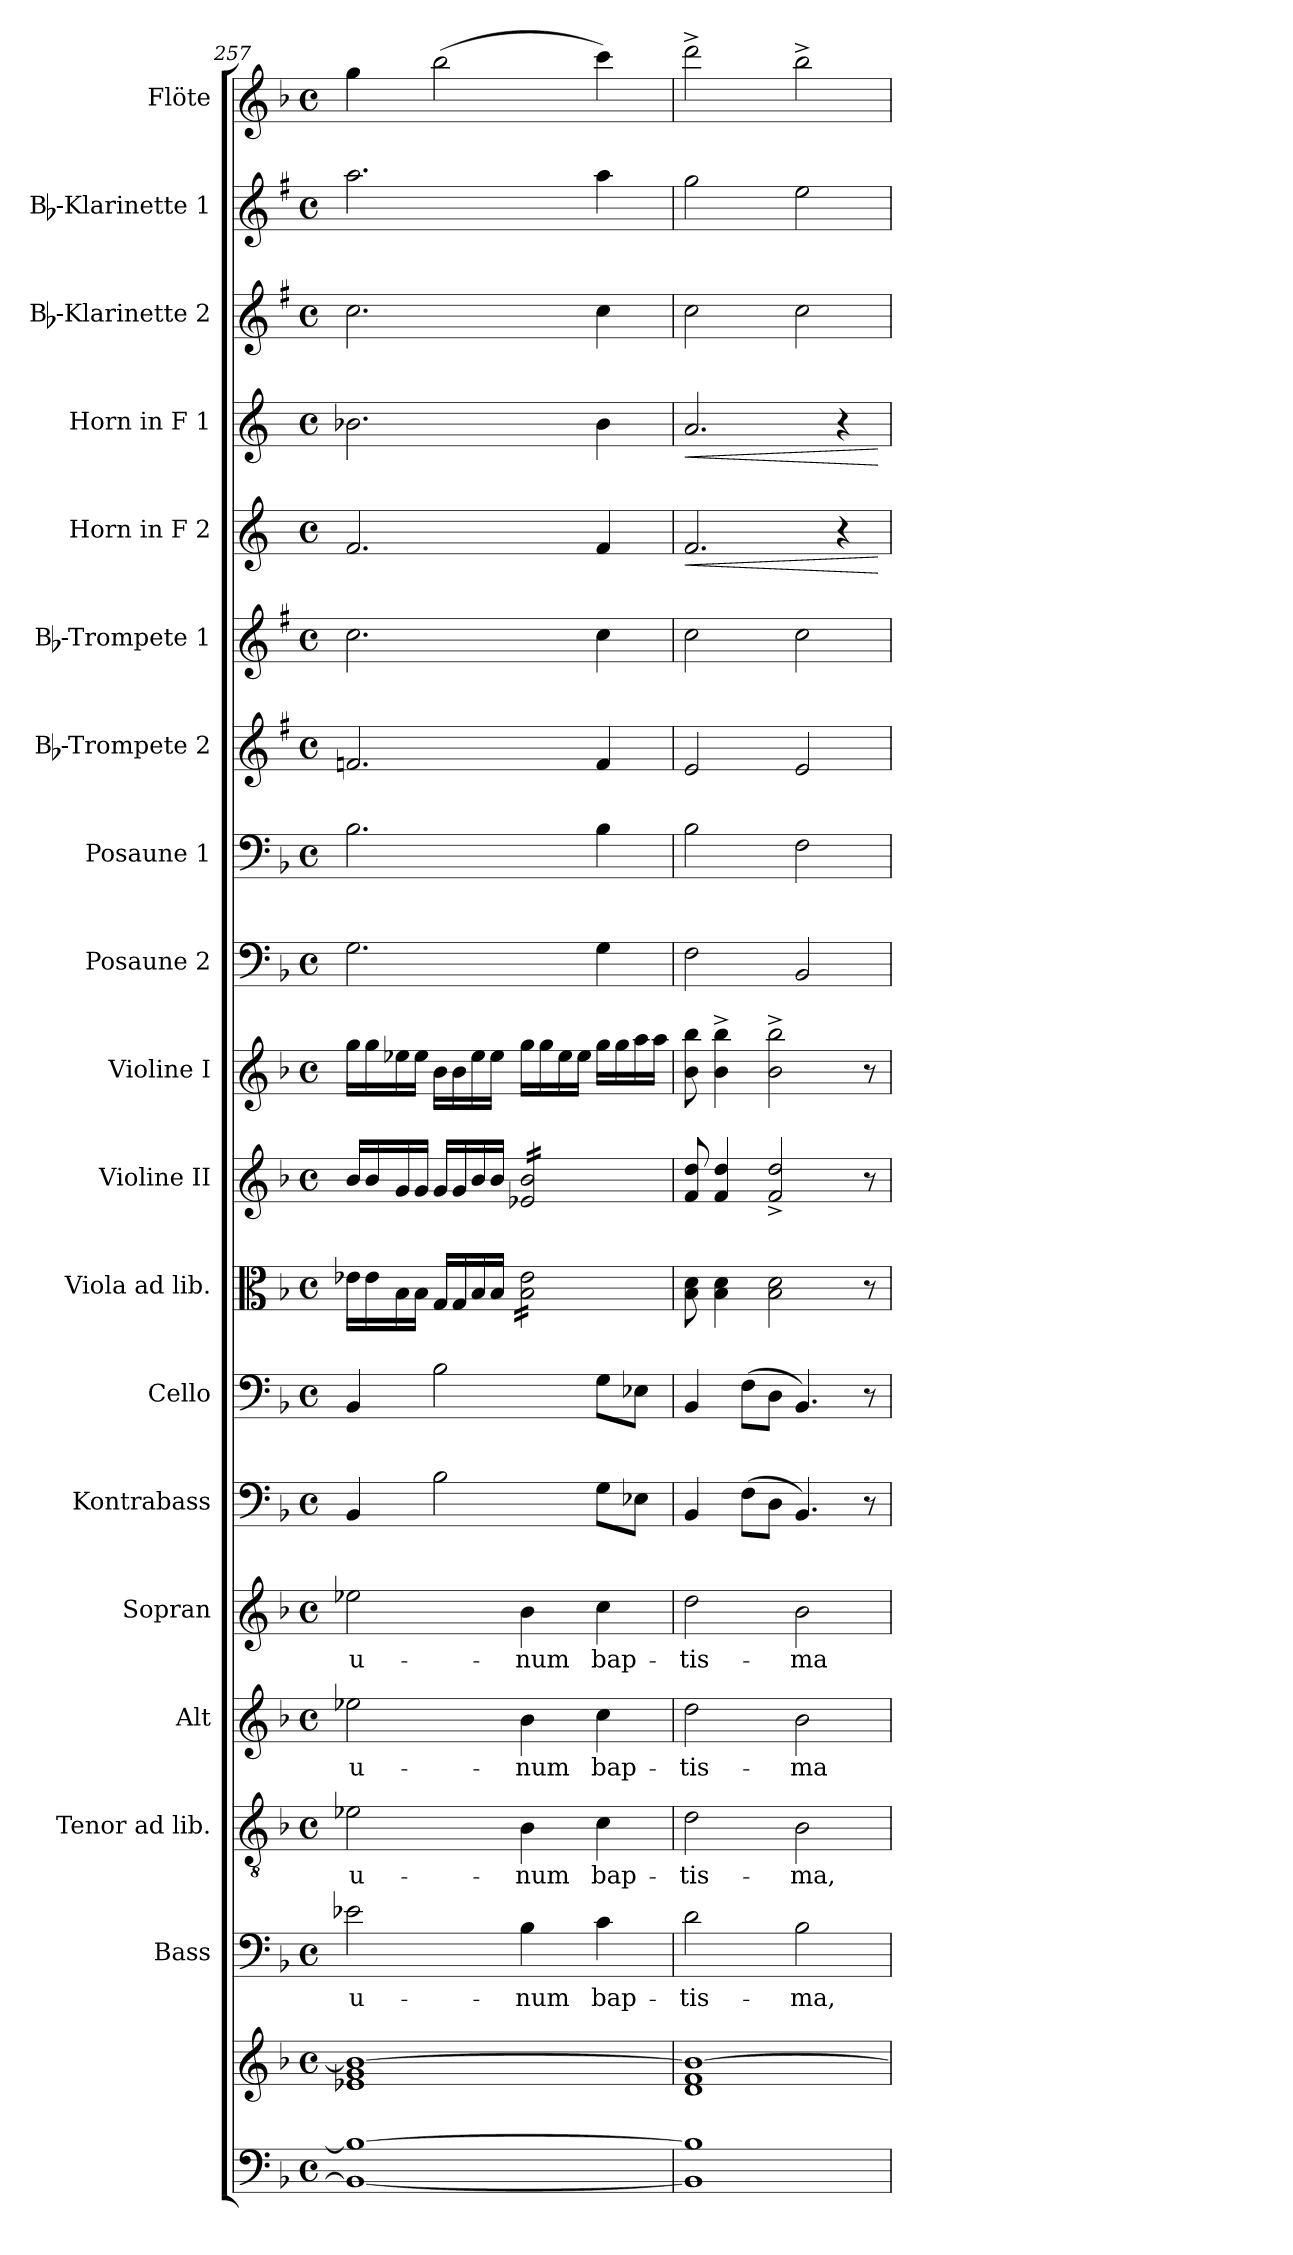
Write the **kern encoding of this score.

**kern	**kern	**kern	**text	**kern	**text	**kern	**text	**kern	**text	**kern	**kern	**kern	**kern	**kern	**kern	**kern	**kern	**kern	**kern	**dynam	**kern	**dynam	**kern	**kern	**kern
*part19	*part19	*part18	*part18	*part17	*part17	*part16	*part16	*part15	*part15	*part14	*part13	*part12	*part11	*part10	*part9	*part8	*part7	*part6	*part5	*part5	*part4	*part4	*part3	*part2	*part1
*staff20	*staff19	*staff18	*staff18	*staff17	*staff17	*staff16	*staff16	*staff15	*staff15	*staff14	*staff13	*staff12	*staff11	*staff10	*staff9	*staff8	*staff7	*staff6	*staff5	*staff5	*staff4	*staff4	*staff3	*staff2	*staff1
*	*	*I"Bass	*	*I"Tenor ad lib.	*	*I"Alt	*	*I"Sopran	*	*I"Kontrabass	*I"Cello	*I"Viola ad lib.	*I"Violine II	*I"Violine I	*I"Posaune 2	*I"Posaune 1	*I"Bb-Trompete 2	*I"Bb-Trompete 1	*I"Horn in F 2	*	*I"Horn in F 1	*	*I"Bb-Klarinette 2	*I"Bb-Klarinette 1	*I"Flöte
*	*	*I'B.	*	*I'T.	*	*I'A.	*	*I'S.	*	*I'Kb.	*	*I'Vla.	*I'Vl. II	*I'Vl. I	*I'Pos. 2	*I'Pos. 1	*I'Bb Trp. 2	*I'Bb Trp. 1	*	*	*	*	*I'Bb Kl. 2	*I'Bb Kl. 1	*I'Fl.
*clefF4	*clefG2	*clefF4	*	*clefGv2	*	*clefG2	*	*clefG2	*	*clefF4	*clefF4	*clefC3	*clefG2	*clefG2	*clefF4	*clefF4	*clefG2	*clefG2	*clefG2	*	*clefG2	*	*clefG2	*clefG2	*clefG2
*	*	*	*	*	*	*	*	*	*	*ITrd7c12	*	*	*	*	*	*	*ITrd1c2	*ITrd1c2	*ITrd4c7	*	*ITrd4c7	*	*ITrd1c2	*ITrd1c2	*
*k[b-]	*k[b-]	*k[b-]	*	*k[b-]	*	*k[b-]	*	*k[b-]	*	*k[b-]	*k[b-]	*k[b-]	*k[b-]	*k[b-]	*k[b-]	*k[b-]	*k[b-]	*k[b-]	*k[b-]	*	*k[b-]	*	*k[b-]	*k[b-]	*k[b-]
*F:	*F:	*F:	*	*F:	*	*F:	*	*F:	*	*F:	*F:	*F:	*F:	*F:	*F:	*F:	*F:	*F:	*F:	*	*F:	*	*F:	*F:	*F:
*M4/4	*M4/4	*M4/4	*	*M4/4	*	*M4/4	*	*M4/4	*	*M4/4	*M4/4	*M4/4	*M4/4	*M4/4	*M4/4	*M4/4	*M4/4	*M4/4	*M4/4	*	*M4/4	*	*M4/4	*M4/4	*M4/4
*met(c)	*met(c)	*met(c)	*	*met(c)	*	*met(c)	*	*met(c)	*	*met(c)	*met(c)	*met(c)	*met(c)	*met(c)	*met(c)	*met(c)	*met(c)	*met(c)	*met(c)	*	*met(c)	*	*met(c)	*met(c)	*met(c)
=257	=257	=257	=257	=257	=257	=257	=257	=257	=257	=257	=257	=257	=257	=257	=257	=257	=257	=257	=257	=257	=257	=257	=257	=257	=257
*^	*^	*	*	*	*	*	*	*	*	*	*	*	*	*	*	*	*	*	*	*	*	*	*	*	*
!	!	!	!	!	!LO:LY:b	!	!LO:LY:b	!	!LO:LY:b	!	!LO:LY:b	!	!	!	!	!	!	!	!	!	!	!	!	!	!	!	!
1B-_	1BB-_	1b-_	1e-X 1g	2e-X\	u-	2e-X\	u-	2ee-X\	u-	2ee-X\	u-	4BBB-/	4BB-/	16e-X\LL	16b-/LL	16gg\LL	2.G\	2.B-\	2.e-X/	2.b-\	2.B-/	.	2.e-X\	.	2.b-\	2.gg\	4gg\
.	.	.	.	.	.	.	.	.	.	.	.	.	.	16e-\	16b-/	16gg\	.	.	.	.	.	.	.	.	.	.	.
.	.	.	.	.	.	.	.	.	.	.	.	.	.	16B-\	16g/	16ee-X\	.	.	.	.	.	.	.	.	.	.	.
.	.	.	.	.	.	.	.	.	.	.	.	.	.	16B-\JJ	16g/JJ	16ee-\JJ	.	.	.	.	.	.	.	.	.	.	.
.	.	.	.	.	.	.	.	.	.	.	.	2BB-\	2B-\	16G/LL	16g/LL	16b-\LL	.	.	.	.	.	.	.	.	.	.	(>2bb-\
.	.	.	.	.	.	.	.	.	.	.	.	.	.	16G/	16g/	16b-\	.	.	.	.	.	.	.	.	.	.	.
.	.	.	.	.	.	.	.	.	.	.	.	.	.	16B-/	16b-/	16ee-\	.	.	.	.	.	.	.	.	.	.	.
.	.	.	.	.	.	.	.	.	.	.	.	.	.	16B-/JJ	16b-/JJ	16ee-\JJ	.	.	.	.	.	.	.	.	.	.	.
!	!	!	!	!	!LO:LY:b	!	!LO:LY:b	!	!LO:LY:b	!	!LO:LY:b	!	!	!	!	!	!	!	!	!	!	!	!	!	!	!	!
*	*	*	*	*	*	*	*	*	*	*	*	*	*	*tremolo	*	*	*	*	*	*	*	*	*	*	*	*	*
*	*	*	*	*	*	*	*	*	*	*	*	*	*	*	*tremolo	*	*	*	*	*	*	*	*	*	*	*	*
.	.	.	.	4B-\	-num	4B-\	-num	4b-\	-num	4b-\	-num	.	.	16B-\ 16e-\LL	16e-X/ 16b-/LL	16gg\LL	.	.	.	.	.	.	.	.	.	.	.
.	.	.	.	.	.	.	.	.	.	.	.	.	.	16B-\ 16e-\	16e-X/ 16b-/	16gg\	.	.	.	.	.	.	.	.	.	.	.
.	.	.	.	.	.	.	.	.	.	.	.	.	.	16B-\ 16e-\	16e-X/ 16b-/	16ee-\	.	.	.	.	.	.	.	.	.	.	.
.	.	.	.	.	.	.	.	.	.	.	.	.	.	16B-\ 16e-\	16e-X/ 16b-/	16ee-\JJ	.	.	.	.	.	.	.	.	.	.	.
!	!	!	!	!	!LO:LY:b	!	!LO:LY:b	!	!LO:LY:b	!	!LO:LY:b	!	!	!	!	!	!	!	!	!	!	!	!	!	!	!	!
.	.	.	.	4c\	bap-	4c\	bap-	4cc\	bap-	4cc\	bap-	8GG\L	8G\L	16B-\ 16e-\	16e-X/ 16b-/	16gg\LL	4G\	4B-\	4e-/	4b-\	4B-/	.	4e-\	.	4b-\	4gg\	4ccc\)
.	.	.	.	.	.	.	.	.	.	.	.	.	.	16B-\ 16e-\	16e-X/ 16b-/	16gg\	.	.	.	.	.	.	.	.	.	.	.
.	.	.	.	.	.	.	.	.	.	.	.	8EE-X\J	8E-X\J	16B-\ 16e-\	16e-X/ 16b-/	16aa\	.	.	.	.	.	.	.	.	.	.	.
.	.	.	.	.	.	.	.	.	.	.	.	.	.	16B-\ 16e-\JJ	16e-X/ 16b-/JJ	16aa\JJ	.	.	.	.	.	.	.	.	.	.	.
*	*	*	*	*	*	*	*	*	*	*	*	*	*	*	*Xtremolo	*	*	*	*	*	*	*	*	*	*	*	*
*	*	*	*	*	*	*	*	*	*	*	*	*	*	*Xtremolo	*	*	*	*	*	*	*	*	*	*	*	*	*
=258	=258	=258	=258	=258	=258	=258	=258	=258	=258	=258	=258	=258	=258	=258	=258	=258	=258	=258	=258	=258	=258	=258	=258	=258	=258	=258	=258
!	!	!	!	!	!LO:LY:b	!	!LO:LY:b	!	!LO:LY:b	!	!LO:LY:b	!	!	!	!	!	!	!	!	!	!	!LO:HP:b	!	!LO:HP:b	!	!	!
1B-]	1BB-]	1b-_	1d 1f	2d\	-tis-	2d\	-tis-	2dd\	-tis-	2dd\	-tis-	4BBB-/	4BB-/	8B-\ 8d\	8f/ 8dd/	8b-\ 8bb-\	2F\	2B-\	2d/	2b-\	2.B-/	<	2.d/	<	2b-\	2ff\	2ddd^>\
.	.	.	.	.	.	.	.	.	.	.	.	.	.	4B-\ 4d\	4f/ 4dd/	4b-\^> 4bb-\^>	.	.	.	.	.	.	.	.	.	.	.
.	.	.	.	.	.	.	.	.	.	.	.	(>8FF\L	(>8F\L	.	.	.	.	.	.	.	.	.	.	.	.	.	.
.	.	.	.	.	.	.	.	.	.	.	.	8DD\J	8D\J	2B-\ 2d\	2f/^< 2dd/^<	2b-\^> 2bb-\^>	.	.	.	.	.	.	.	.	.	.	.
!	!	!	!	!	!LO:LY:b	!	!LO:LY:b	!	!LO:LY:b	!	!LO:LY:b	!	!	!	!	!	!	!	!	!	!	!	!	!	!	!	!
.	.	.	.	2B-\	-ma,	2B-\	-ma,	2b-\	-ma	2b-\	-ma	4.BBB-/)	4.BB-/)	.	.	.	2BB-/	2F\	2d/	2b-\	.	.	.	.	2b-\	2dd\	2bb-^>\
.	.	.	.	.	.	.	.	.	.	.	.	.	.	.	.	.	.	.	.	.	4r	.	4r	.	.	.	.
.	.	.	.	.	.	.	.	.	.	.	.	8r	8r	8r	8r	8r	.	.	.	.	.	.	.	.	.	.	.
*v	*v	*	*	*	*	*	*	*	*	*	*	*	*	*	*	*	*	*	*	*	*	*	*	*	*	*	*
*	*v	*v	*	*	*	*	*	*	*	*	*	*	*	*	*	*	*	*	*	*	*	*	*	*	*	*
.	.	.	.	.	.	.	.	.	.	.	.	.	.	.	.	.	.	.	.	[	.	[	.	.	.
=	=	=	=	=	=	=	=	=	=	=	=	=	=	=	=	=	=	=	=	=	=	=	=	=	=
*-	*-	*-	*-	*-	*-	*-	*-	*-	*-	*-	*-	*-	*-	*-	*-	*-	*-	*-	*-	*-	*-	*-	*-	*-	*-
